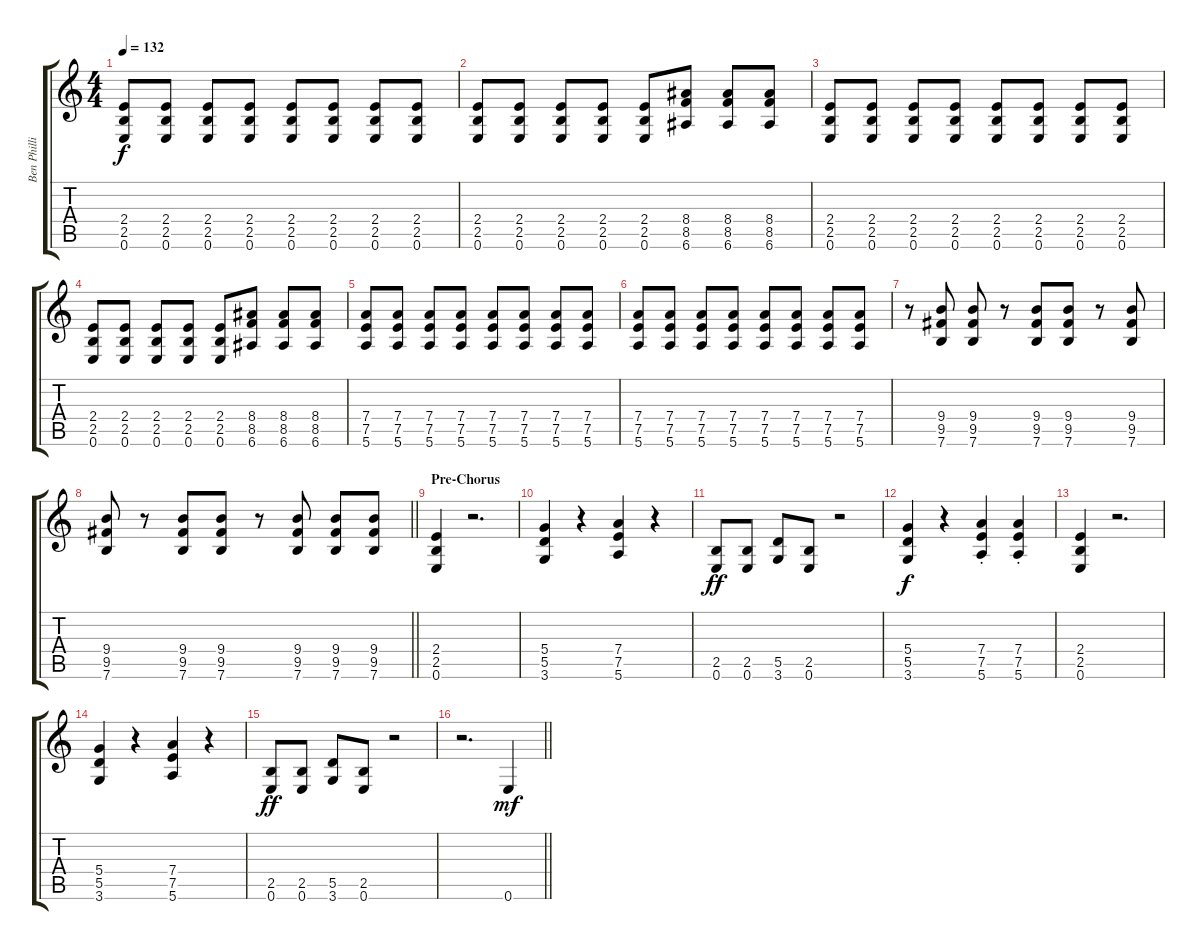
\track ("Ben Phillips (Extra Guitar)" "Ben Philli") {instrument distortionguitar}
\staff {score tabs}
\tuning (E4 B3 G3 D3 A2 E2) {hide}
\ts (4 4)
\tempo 132
\clef g2
\ks c
(2.4 2.5 0.6).8{dy f} (2.4 2.5 0.6).8 (2.4 2.5 0.6).8 (2.4 2.5 0.6).8 (2.4 2.5 0.6).8 (2.4 2.5 0.6).8 (2.4 2.5 0.6).8 (2.4 2.5 0.6).8 |
(2.4 2.5 0.6).8 (2.4 2.5 0.6).8 (2.4 2.5 0.6).8 (2.4 2.5 0.6).8 (2.4 2.5 0.6).8 (8.4 8.5 6.6).8 (8.4 8.5 6.6).8 (8.4 8.5 6.6).8 |
(2.4 2.5 0.6).8 (2.4 2.5 0.6).8 (2.4 2.5 0.6).8 (2.4 2.5 0.6).8 (2.4 2.5 0.6).8 (2.4 2.5 0.6).8 (2.4 2.5 0.6).8 (2.4 2.5 0.6).8 |
(2.4 2.5 0.6).8 (2.4 2.5 0.6).8 (2.4 2.5 0.6).8 (2.4 2.5 0.6).8 (2.4 2.5 0.6).8 (8.4 8.5 6.6).8 (8.4 8.5 6.6).8 (8.4 8.5 6.6).8 |
(7.4 7.5 5.6).8 (7.4 7.5 5.6).8 (7.4 7.5 5.6).8 (7.4 7.5 5.6).8 (7.4 7.5 5.6).8 (7.4 7.5 5.6).8 (7.4 7.5 5.6).8 (7.4 7.5 5.6).8 |
(7.4 7.5 5.6).8 (7.4 7.5 5.6).8 (7.4 7.5 5.6).8 (7.4 7.5 5.6).8 (7.4 7.5 5.6).8 (7.4 7.5 5.6).8 (7.4 7.5 5.6).8 (7.4 7.5 5.6).8 |
r.8 (9.4 9.5 7.6).8 (9.4 9.5 7.6).8 r.8 (9.4 9.5 7.6).8 (9.4 9.5 7.6).8 r.8 (9.4 9.5 7.6).8 |
\barLineRight lightlight
(9.4 9.5 7.6).8 r.8 (9.4 9.5 7.6).8 (9.4 9.5 7.6).8 r.8 (9.4 9.5 7.6).8 (9.4 9.5 7.6).8 (9.4 9.5 7.6).8 |
\section ("" "Pre-Chorus")
(2.4 2.5 0.6).4 r.2{d} |
(5.4 5.5 3.6).4 r.4 (7.4 7.5 5.6).4 r.4 |
(2.5 0.6).8{dy ff} (2.5 0.6).8 (5.5 3.6).8 (2.5 0.6).8 r.2 |
(5.4 5.5 3.6).4{dy f} r.4 (7.4{st} 7.5{st} 5.6{st}).4 (7.4{st} 7.5{st} 5.6{st}).4 |
(2.4 2.5 0.6).4 r.2{d} |
(5.4 5.5 3.6).4 r.4 (7.4 7.5 5.6).4 r.4 |
(2.5 0.6).8{dy ff} (2.5 0.6).8 (5.5 3.6).8 (2.5 0.6).8 r.2 |
\barLineRight lightlight
r.2{d} 0.6{ss}.4{dy mf}
